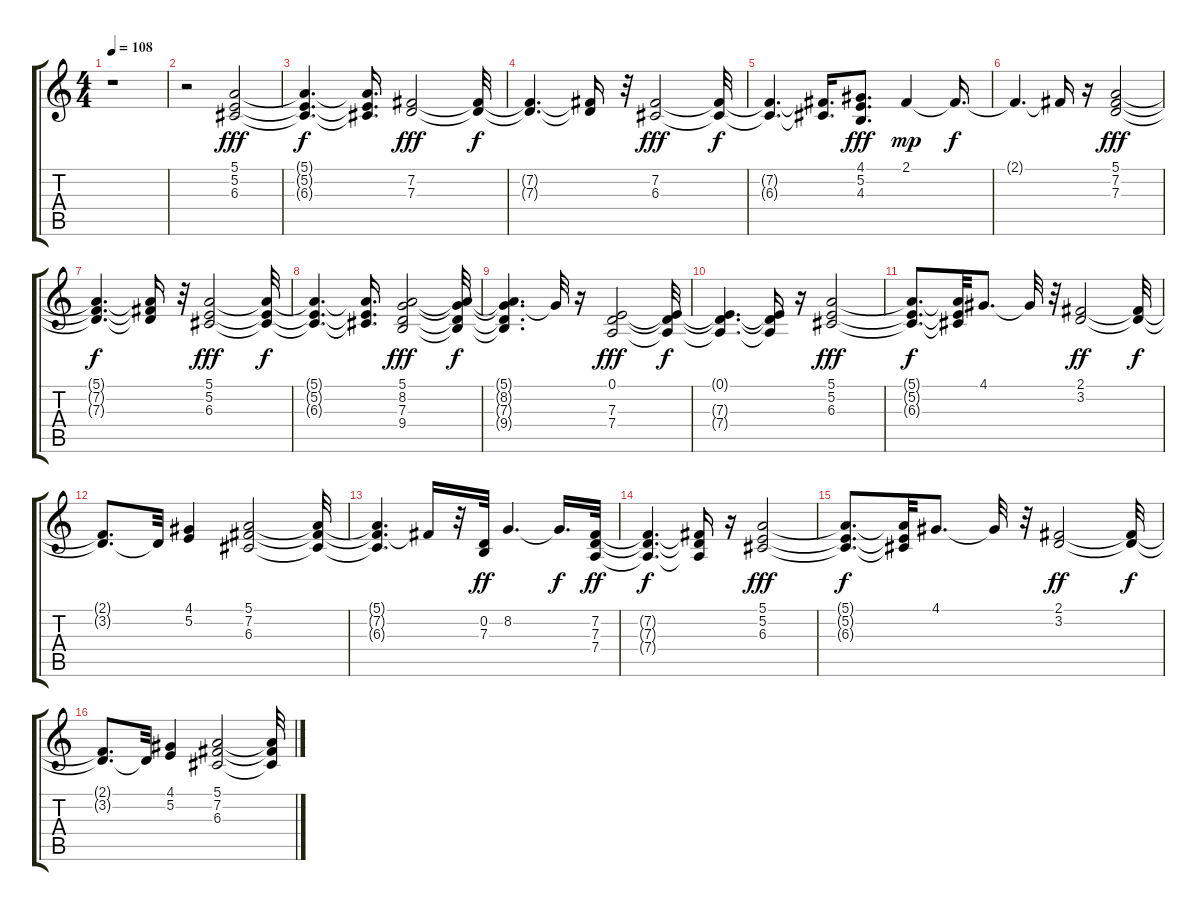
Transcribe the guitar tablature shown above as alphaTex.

\track "" {instrument pad2warm}
\staff {score tabs}
\tuning (E4 B3 G3 D3 A2 E2) {hide}
\ts (4 4)
\tempo 108
\clef g2
\ks c
r.1{dy f} |
r.2 (5.1 5.2 6.3).2{dy fff} |
(5.1{t} 5.2{t} 6.3{t}).4{d dy f} (5.1{t} 5.2{t} 6.3{t}).16{d} (7.2 7.3).2{dy fff} (7.2{t} 7.3{t}).32{dy f} |
(7.2{t} 7.3{t}).4{d} (7.2{t} 7.3{t}).16 r.32 (7.2 6.3).2{dy fff} (7.2{t} 6.3{t}).32{dy f} |
(7.2{t} 6.3{t}).4{d} (7.2{t} 6.3{t}).16{d} (4.1 5.2 4.3).8{d dy fff} 2.1.4{dy mp} 2.1{t}.16{d dy f} |
2.1{t}.4{d} 2.1{t}.16 r.16 (5.1 7.2 7.3).2{dy fff} |
(5.1{t} 7.2{t} 7.3{t}).4{d dy f} (5.1{t} 7.2{t} 7.3{t}).16 r.32 (5.1 5.2 6.3).2{dy fff} (5.1{t} 5.2{t} 6.3{t}).32{dy f} |
(5.1{t} 5.2{t} 6.3{t}).4{d} (5.1{t} 5.2{t} 6.3{t}).16{d} (5.1 8.2 7.3 9.4).2{dy fff} (5.1{t} 8.2{t} 7.3{t} 9.4{t}).32{dy f} |
(5.1{t} 8.2{t} 7.3{t} 9.4{t}).4{d} 8.2{t}.32 r.16 (0.1 7.3 7.4).2{dy fff} (0.1{t} 7.3{t} 7.4{t}).32{dy f} |
(0.1{t} 7.3{t} 7.4{t}).4{d} (0.1{t} 7.3{t} 7.4{t}).16 r.16 (5.1 5.2 6.3).2{dy fff} |
(5.1{t} 5.2{t} 6.3{t}).8{d dy f} (5.1{t} 5.2{t} 6.3{t}).32 4.1.8{d} 4.1{t}.32 r.32 (2.1 3.2).2{dy ff} (2.1{t} 3.2{t}).32{dy f} |
(2.1{t} 3.2{t}).8{d} 3.2{t}.32 (4.1 5.2).4 (5.1 7.2 6.3).2 (5.1{t} 7.2{t} 6.3{t}).32 |
(5.1{t} 7.2{t} 6.3{t}).4{d} 7.2{t}.16 r.32 (0.2 7.3).32{dy ff} 8.2.4{d} 8.2{t}.16{d dy f} (7.2 7.3 7.4).32{dy ff} |
(7.2{t} 7.3{t} 7.4{t}).4{d dy f} (7.2{t} 7.3{t} 7.4{t}).16 r.16 (5.1 5.2 6.3).2{dy fff} |
(5.1{t} 5.2{t} 6.3{t}).8{d dy f} (5.1{t} 5.2{t} 6.3{t}).32 4.1.8{d} 4.1{t}.32 r.32 (2.1 3.2).2{dy ff} (2.1{t} 3.2{t}).32{dy f} |
(2.1{t} 3.2{t}).8{d} 3.2{t}.32 (4.1 5.2).4 (5.1 7.2 6.3).2 (5.1{t} 7.2{t} 6.3{t}).32
